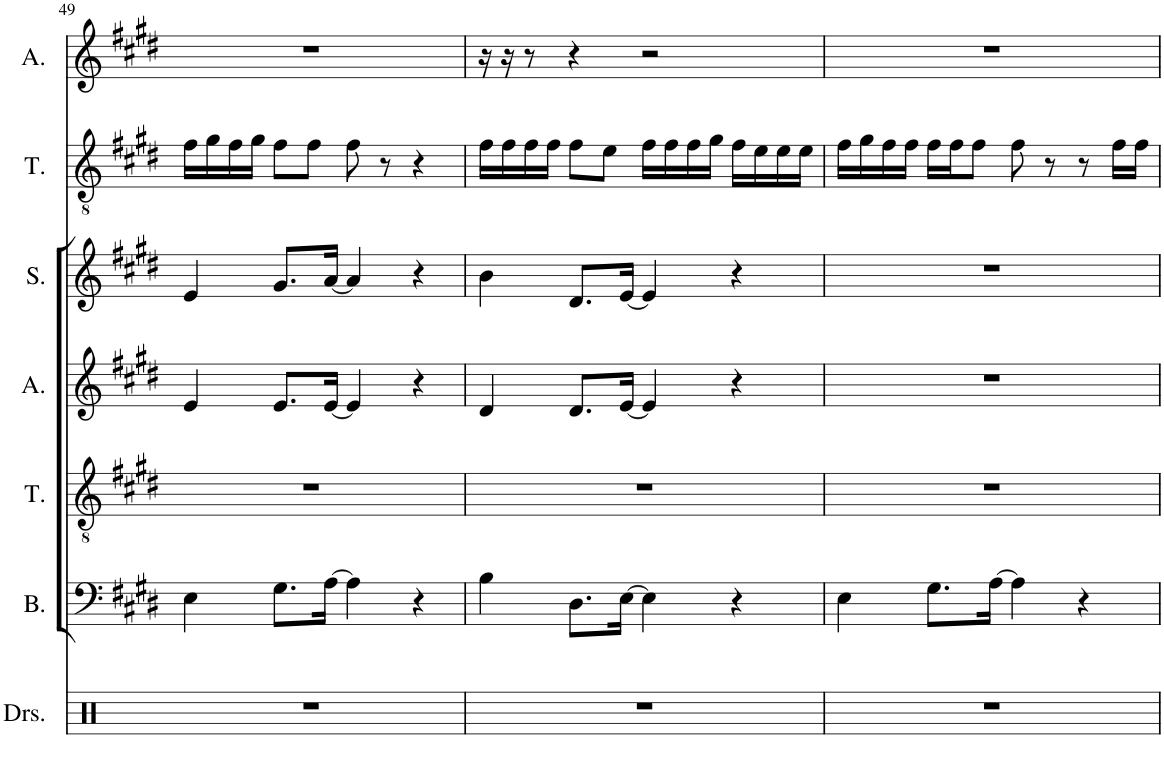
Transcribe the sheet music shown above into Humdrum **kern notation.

**kern	**kern	**kern	**kern	**kern	**kern	**kern
*part7	*part6	*part5	*part4	*part3	*part2	*part1
*staff7	*staff6	*staff5	*staff4	*staff3	*staff2	*staff1
*I"Drumset	*I"Bass	*I"Tenor	*I"Alto	*I"Soprano	*I"Tenor	*I"Alto
*I'Drs.	*I'B.	*I'T.	*I'A.	*I'S.	*I'T.	*I'A.
!!LO:PB:g=z
*clefX	*clefF4	*clefGv2	*clefG2	*clefG2	*clefGv2	*clefG2
*k[]	*k[f#c#g#d#]	*k[f#c#g#d#]	*k[f#c#g#d#]	*k[f#c#g#d#]	*k[f#c#g#d#]	*k[f#c#g#d#]
*M4/4	*M4/4	*M4/4	*M4/4	*M4/4	*M4/4	*M4/4
=49	=49	=49	=49	=49	=49	=49
1r	4E\	1r	4e/	4e/	16f#\LL	1r
.	.	.	.	.	16g#\	.
.	.	.	.	.	16f#\	.
.	.	.	.	.	16g#\JJ	.
.	8.G#\L	.	8.e/L	8.g#/L	8f#\L	.
.	.	.	.	.	8f#\J	.
.	[16A\Jk	.	[16e/Jk	[16a/Jk	.	.
.	4A\]	.	4e/]	4a/]	8f#\	.
.	.	.	.	.	8r	.
.	4r	.	4r	4r	4r	.
=50	=50	=50	=50	=50	=50	=50
1r	4B\	1r	4d#/	4b\	16f#\LL	16r
.	.	.	.	.	16f#\	16r
.	.	.	.	.	16f#\	8r
.	.	.	.	.	16f#\JJ	.
.	8.D#\L	.	8.d#/L	8.d#/L	8f#\L	4r
.	.	.	.	.	8e\J	.
.	[16E\Jk	.	[16e/Jk	[16e/Jk	.	.
.	4E\]	.	4e/]	4e/]	16f#\LL	2r
.	.	.	.	.	16f#\	.
.	.	.	.	.	16f#\	.
.	.	.	.	.	16g#\JJ	.
.	4r	.	4r	4r	16f#\LL	.
.	.	.	.	.	16e\	.
.	.	.	.	.	16e\	.
.	.	.	.	.	16e\JJ	.
=51	=51	=51	=51	=51	=51	=51
1r	4E\	1r	1r	1r	16f#\LL	1r
.	.	.	.	.	16g#\	.
.	.	.	.	.	16f#\	.
.	.	.	.	.	16f#\JJ	.
.	8.G#\L	.	.	.	16f#\LL	.
.	.	.	.	.	16f#\J	.
.	.	.	.	.	8f#\J	.
.	[16A\Jk	.	.	.	.	.
.	4A\]	.	.	.	8f#\	.
.	.	.	.	.	8r	.
.	4r	.	.	.	8r	.
.	.	.	.	.	16f#\LL	.
.	.	.	.	.	16f#\JJ	.
=	=	=	=	=	=	=
*-	*-	*-	*-	*-	*-	*-
